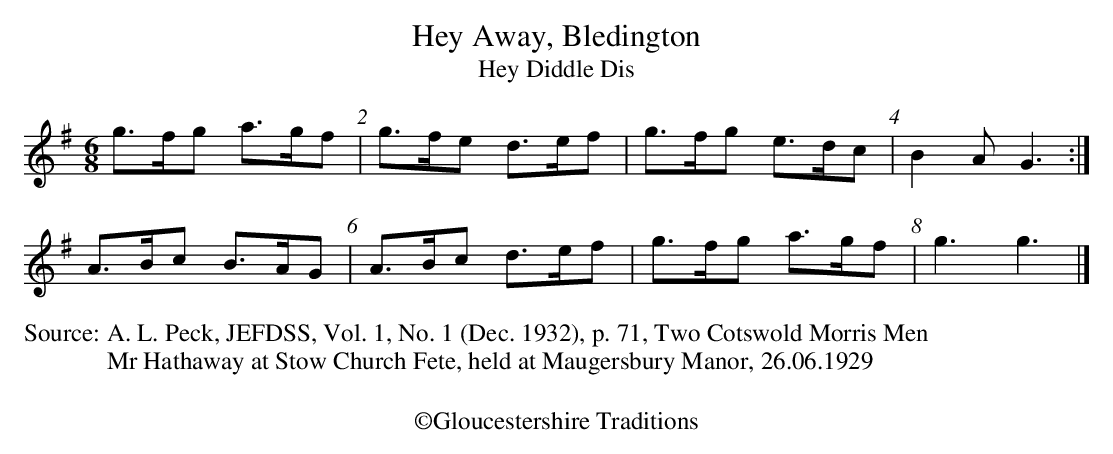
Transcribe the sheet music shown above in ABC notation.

X:1
T:Hey Away, Bledington
T:Hey Diddle Dis
U:N=!fine!
M:6/8
L:1/8
K:G
g>fg a>gf | g>fe d>ef | g>fg e>dc | B2AG3 :|
A>Bc B>AG | A>Bc d>ef | g>fg a>gf | g3g3 |]
